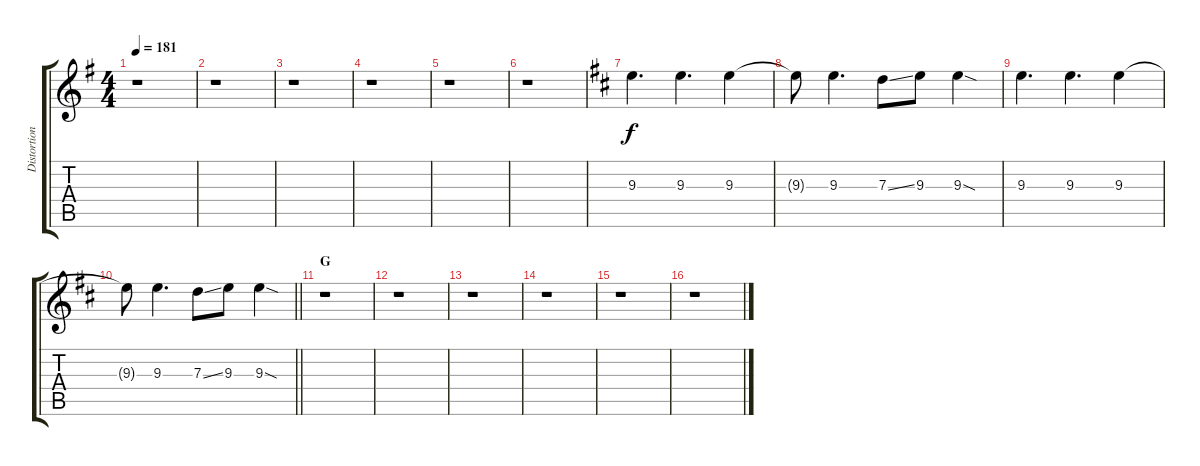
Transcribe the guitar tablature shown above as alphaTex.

\track ("Distortion 6" "Distortion") {instrument distortionguitar}
\staff {score tabs}
\tuning (E4 B3 G3 D3 A2 E2) {hide}
\ts (4 4)
\tempo 181
\clef g2
\ks g
r.1{dy f} |
r.1 |
r.1 |
r.1 |
r.1 |
r.1 |
\ks d
9.3.4{d} 9.3.4{d} 9.3.4 |
9.3{t}.8 9.3.4{d} 7.3{ss}.8 9.3.8 9.3{sod}.4 |
9.3.4{d} 9.3.4{d} 9.3.4 |
\barLineRight lightlight
9.3{t}.8 9.3.4{d} 7.3{ss}.8 9.3.8 9.3{sod}.4 |
\section ("" "G")
r.1 |
r.1 |
r.1 |
r.1 |
r.1 |
r.1
